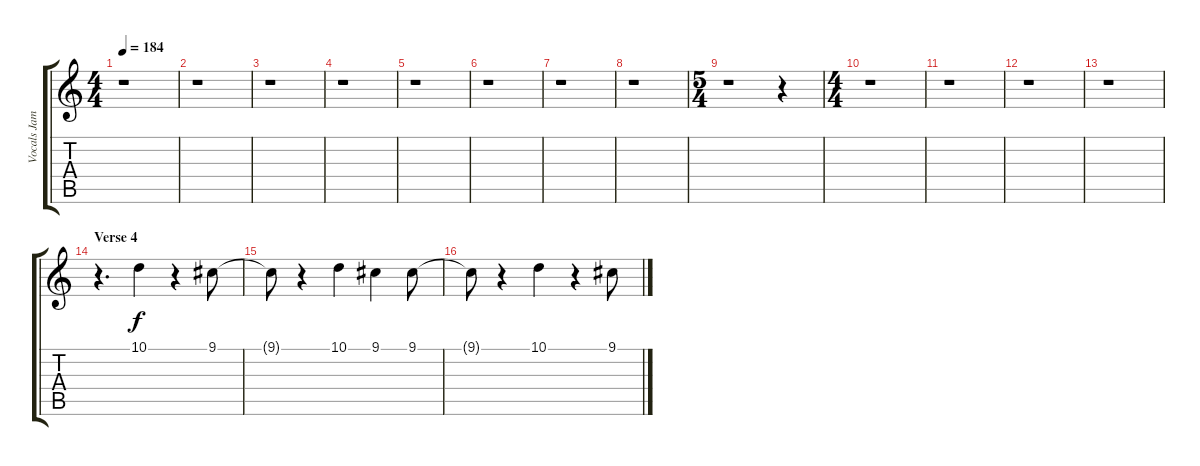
\track ("Vocals James" "Vocals Jam") {instrument synthvoice}
\staff {score tabs}
\tuning (E4 B3 G3 D3 A2 E2) {hide}
\ts (4 4)
\tempo 184
\clef g2
\ks c
r.1{dy f} |
r.1 |
r.1 |
r.1 |
r.1 |
r.1 |
r.1 |
r.1 |
\ts (5 4)
r.1 r.4 |
\ts (4 4)
r.1 |
r.1 |
r.1 |
r.1 |
\section ("" "Verse 4")
r.4{d} 10.1.4 r.4 9.1.8 |
9.1{t}.8 r.4 10.1.4 9.1.4 9.1.8 |
9.1{t}.8 r.4 10.1.4 r.4 9.1.8
